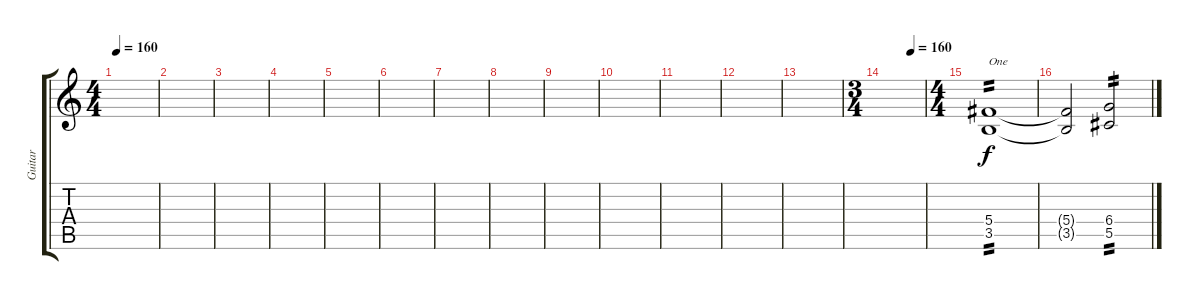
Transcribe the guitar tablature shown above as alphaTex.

\track ("Guitar" "Guitar") {instrument distortionguitar}
\staff {score tabs}
\tuning (Eb4 Bb3 Gb3 Db3 Ab2 Eb2) {hide}
\ts (4 4)
\tempo 160
\clef g2
\ks c
|
|
|
|
|
|
|
|
|
|
|
|
|
\ts (3 4)
\tempo (160 0.6666666666666666)
|
\ts (4 4)
(5.4 3.5).1{txt "One" tp 2} |
(5.4{t} 3.5{t}).2 (6.4 5.5).2{tp 2}
